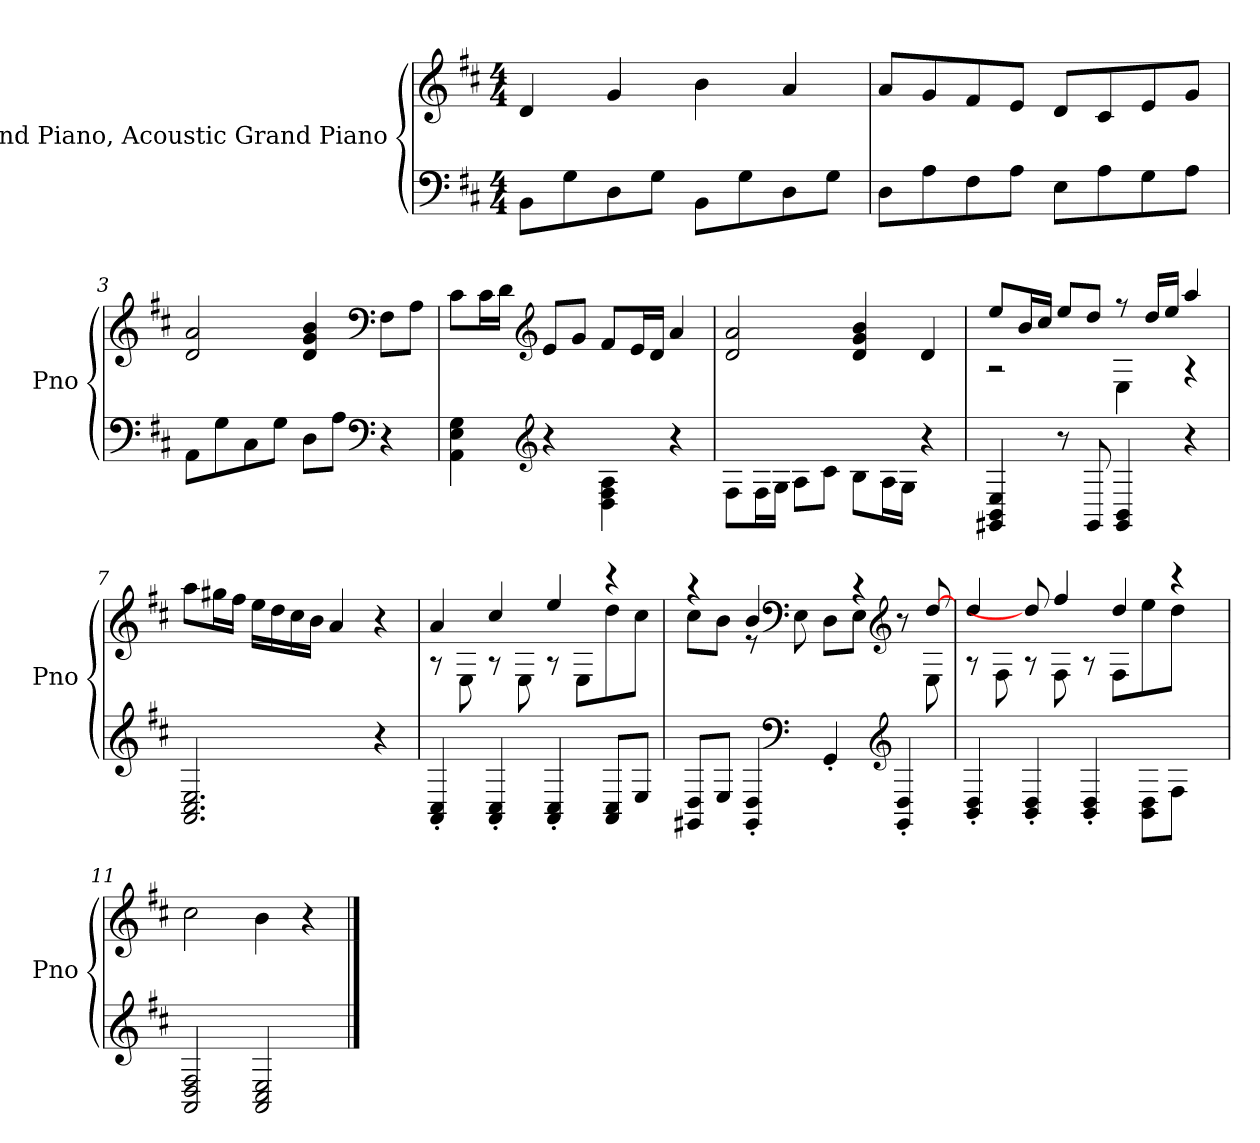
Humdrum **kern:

**kern	**kern
*part1	*part1
*staff2	*staff1
*I"Grand Piano, Acoustic Grand Piano	*
*I'Pno	*
*clefF4	*clefG2
*k[f#c#]	*k[f#c#]
*M4/4	*M4/4
*MM120	*MM120
=1	=1
8BBi\L	4di/
8Gi\	.
8Di\	4gi/
8Gi\J	.
8BBi\L	4bi\
8Gi\	.
8Di\	4ai/
8Gi\J	.
=2	=2
8Di\L	8ai/L
8Ai\	8gi/
8F#i\	8f#i/
8Ai\J	8ei/J
8Ei\L	8di/L
8Ai\	8c#i/
8Gi\	8ei/
8Ai\J	8gi/J
=3	=3
8AAi\L	2di/ 2ai/
8Gi\	.
8C#i\	.
8Gi\J	.
8Di\L	4di/ 4gi/ 4bi/
8Ai\J	.
*clefF4	*clefF4
4r	8F#i\L
.	8Ai\J
=4	=4
4AAi\ 4Ei\ 4Gi\	8c#i\L
.	16c#i\L
.	16di\JJ
*clefG2	*clefG2
4r	8ei/L
.	8gi/J
4Di\ 4F#i\ 4Ai\	8f#i/L
.	16ei/L
.	16di/JJ
4r	4ai/
!!LO:LB:g=z
=5	=5
8F#i\L	2di/ 2ai/
16F#i\L	.
16Gi\JJ	.
8Ai\L	.
8c#i\J	.
8Bi\L	4di/ 4gi/ 4bi/
16Ai\L	.
16Gi\JJ	.
4r	4di/
=6	=6
*	*^
4GG#Xj/ 4BBj/ 4Ej/	8eej/L	2r
.	16bj/L	.
.	16cc#j/JJ	.
8r	8eej/L	.
8GG#j/	8ddj/J	.
4GG#j/ 4BBZ/	8r	4EZ\
.	16ddj/LL	.
.	16eej/JJ	.
4r	4aaj/	4r
*	*v	*v
=7	=7
2.AAi/ 2.C#i/ 2.Ei/	8aai\L
.	16gg#Xi\L
.	16ff#i\JJ
.	16eei\LL
.	16ddi\
.	16cc#i\
.	16bi\JJ
.	4ai/
4r	4r
=8	=8
*	*^
4AAi/' 4C#i/'	4ai/	8r
.	.	8Ei\
4AAi/' 4C#i/'	4cc#i/	8r
.	.	8Ei\
4AAi/' 4C#i/'	4eei/	8r
.	.	8Ei\L
8AAi/ 8C#i/L	4r	8ddi\
8Ei/J	.	8cc#i\J
!!LO:LB:g=z	!!
=9	=9	=9
*^	*	*
4.ryy	8GG#Xi/ 8Di/L	4r	8cc#i\L
.	8Ei/J	.	8bi\J
.	4GG#i/' 4Di/'	4bi/	8r
*clefF4	*	*clefF4	*
8ryy	.	.	8Ei\
2ryy	4GG#'i/	8ryy	8Di\L
.	.	4r	8Ei\J
*clefG2	*	*clefG2	*
.	4GG#i/' 4Di/'	.	8r
.	.	[8ddi/	8Ei\
*v	*v	*	*
=10	=10	=10
4BBi/' 4Di/'	4ddi/	8r
.	.	8F#i\
4BBi/' 4Di/'	8ddi/]	8r
.	4ff#i/	8F#i\
4BBi/' 4Di/'	.	8r
.	4ddi/	8F#i\L
8BBi\ 8Di\L	.	8eei\
8F#i\J	4r	8ddi\J
8ryy	.	8ryy
*	*v	*v
=11	=11
2AAi/ 2Di/ 2F#i/	2cc#i\
2AAi/ 2C#i/ 2Ei/	4bi\
.	4r
==	==
*-	*-
